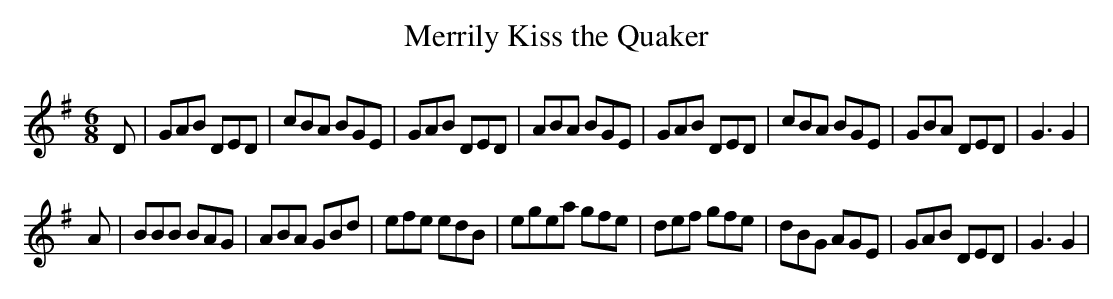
X:1
T:Merrily Kiss the Quaker
M:6/8
L:1/8
K:G
D|GAB DED|cBA BGE|GAB DED | ABA BGE|GAB DED|cBA BGE|GBA DED|G3 G2|
A|BBB BAG|ABA GBd|efe edB|ege\2a\2 gfe|def gfe|dBG AGE|GAB DED|G3 G2|
